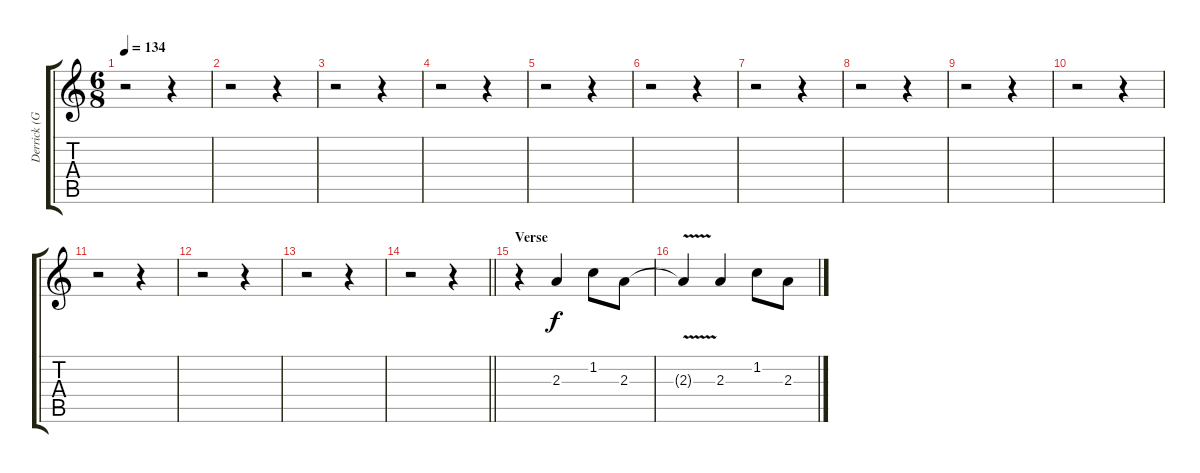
\track ("Derrick (Guitar)" "Derrick (G") {instrument electricguitarjazz}
\staff {score tabs}
\tuning (E4 B3 G3 D3 A2 E2) {hide}
\ts (6 8)
\tempo 134
\clef g2
\ks c
r.2{dy f} r.4 |
r.2 r.4 |
r.2 r.4 |
r.2 r.4 |
r.2 r.4 |
r.2 r.4 |
r.2 r.4 |
r.2 r.4 |
r.2 r.4 |
r.2 r.4 |
r.2 r.4 |
r.2 r.4 |
r.2 r.4 |
\barLineRight lightlight
r.2 r.4 |
\section ("" "Verse")
r.4 2.3.4 1.2.8 2.3.8 |
2.3{v t}.4 2.3.4 1.2.8 2.3.8
